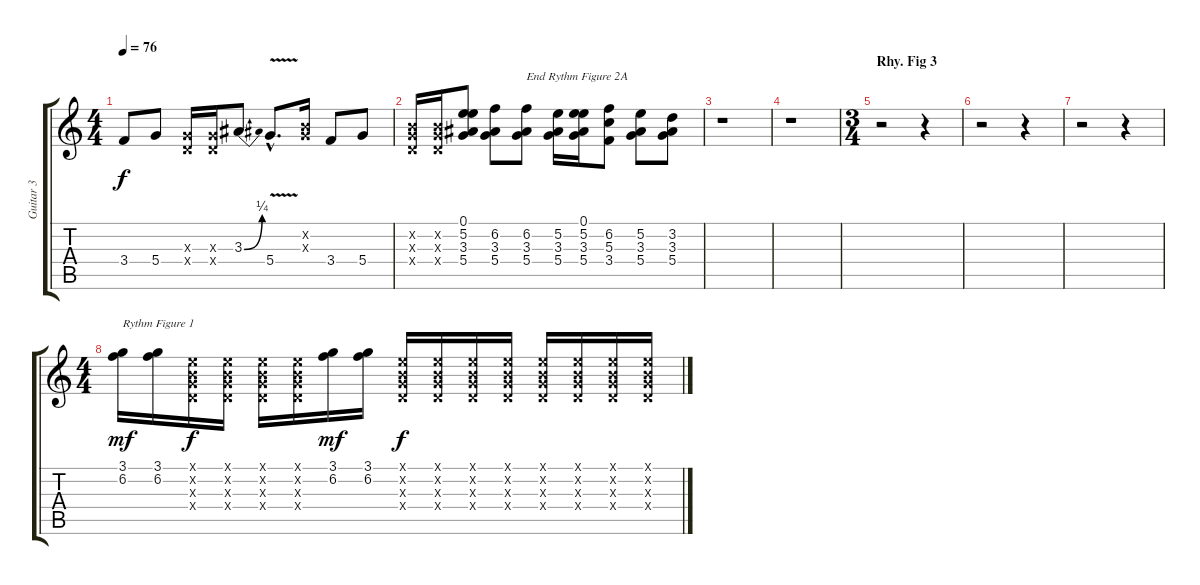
\track ("Guitar 3" "Guitar 3") {instrument distortionguitar}
\staff {score tabs}
\tuning (E4 B3 G3 D3 A2 E2) {hide}
\ts (4 4)
\tempo 76
\clef g2
\ks c
3.4.8{dy f} 5.4.8 (0.3{x} 0.4{x}).16 (0.3{x} 0.4{x}).16 3.3{be (bend 0 0 60 1)}.8 5.4{v hac}.8{d} (0.2{x} 0.3{x}).16 3.4.8 5.4.8 |
(0.2{x} 0.3{x} 0.4{x}).16 (0.2{x} 0.3{x} 0.4{x}).16 (0.1 5.2 3.3 5.4).8 (6.2 3.3 5.4).8 (6.2 3.3 5.4).8{txt "End Rythm Figure 2A"} (5.2 3.3 5.4).16 (0.1 5.2 3.3 5.4).16 (6.2 5.3 3.4).8 (5.2 3.3 5.4).8 (3.2 3.3 5.4).8 |
r.1 |
r.1 |
\ts (3 4)
\section ("" "Rhy. Fig 3")
r.2 r.4 |
r.2 r.4 |
r.2 r.4 |
\ts (4 4)
(3.1 6.2).16{txt "Rythm Figure 1" dy mf} (3.1 6.2).16 (0.1{x} 0.2{x} 0.3{x} 0.4{x}).16{dy f} (0.1{x} 0.2{x} 0.3{x} 0.4{x}).16 (0.1{x} 0.2{x} 0.3{x} 0.4{x}).16 (0.1{x} 0.2{x} 0.3{x} 0.4{x}).16 (3.1 6.2).16{dy mf} (3.1 6.2).16 (0.1{x} 0.2{x} 0.3{x} 0.4{x}).16{dy f} (0.1{x} 0.2{x} 0.3{x} 0.4{x}).16 (0.1{x} 0.2{x} 0.3{x} 0.4{x}).16 (0.1{x} 0.2{x} 0.3{x} 0.4{x}).16 (0.1{x} 0.2{x} 0.3{x} 0.4{x}).16 (0.1{x} 0.2{x} 0.3{x} 0.4{x}).16 (0.1{x} 0.2{x} 0.3{x} 0.4{x}).16 (0.1{x} 0.2{x} 0.3{x} 0.4{x}).16
